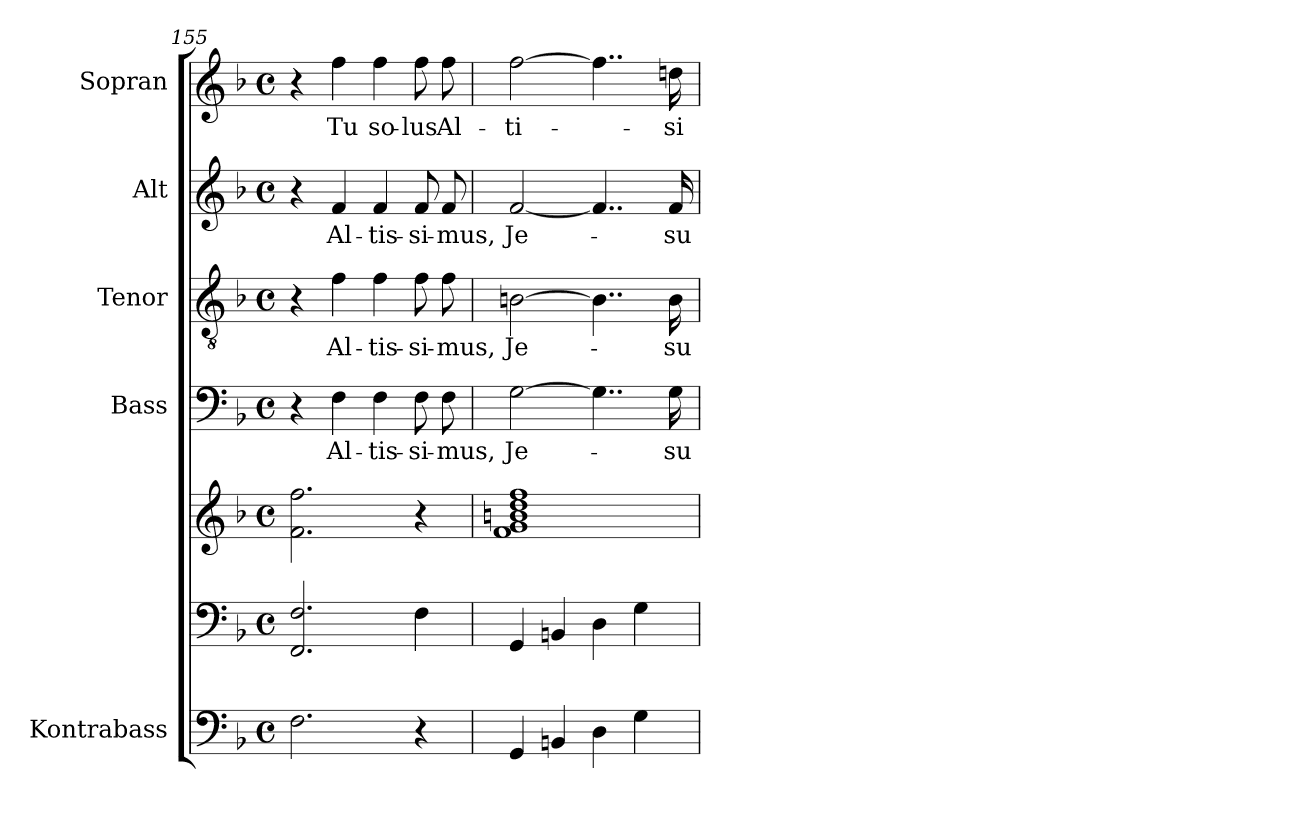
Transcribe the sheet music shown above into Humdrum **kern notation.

**kern	**kern	**kern	**kern	**text	**kern	**text	**kern	**text	**kern	**text
*part6	*part5	*part5	*part4	*part4	*part3	*part3	*part2	*part2	*part1	*part1
*staff7	*staff6	*staff5	*staff4	*staff4	*staff3	*staff3	*staff2	*staff2	*staff1	*staff1
*I"Kontrabass	*	*	*I"Bass	*	*I"Tenor	*	*I"Alt	*	*I"Sopran	*
*I'Kb.	*	*	*I'B.	*	*I'T.	*	*I'A.	*	*I'S.	*
*clefF4	*clefF4	*clefG2	*clefF4	*	*clefGv2	*	*clefG2	*	*clefG2	*
*ITrd7c12	*	*	*	*	*	*	*	*	*	*
*k[b-]	*k[b-]	*k[b-]	*k[b-]	*	*k[b-]	*	*k[b-]	*	*k[b-]	*
*F:	*F:	*F:	*F:	*	*F:	*	*F:	*	*F:	*
*M4/4	*M4/4	*M4/4	*M4/4	*	*M4/4	*	*M4/4	*	*M4/4	*
*met(c)	*met(c)	*met(c)	*met(c)	*	*met(c)	*	*met(c)	*	*met(c)	*
=155	=155	=155	=155	=155	=155	=155	=155	=155	=155	=155
2.FF\	2.FF/ 2.F/	2.f\ 2.ff\	4r	.	4r	.	4r	.	4r	.
!	!	!	!	!LO:LY:b	!	!LO:LY:b	!	!LO:LY:b	!	!LO:LY:b
.	.	.	4F\	Al-	4f\	Al-	4f/	Al-	4ff\	Tu
!	!	!	!	!LO:LY:b	!	!LO:LY:b	!	!LO:LY:b	!	!LO:LY:b
.	.	.	4F\	-tis-	4f\	-tis-	4f/	-tis-	4ff\	so-
!	!	!	!	!LO:LY:b	!	!LO:LY:b	!	!LO:LY:b	!	!LO:LY:b
4r	4F\	4r	8F\	-si-	8f\	-si-	8f/	-si-	8ff\	-lus
!	!	!	!	!LO:LY:b	!	!LO:LY:b	!	!LO:LY:b	!	!LO:LY:b
.	.	.	8F\	-mus,	8f\	-mus,	8f/	-mus,	8ff\	Al-
=156	=156	=156	=156	=156	=156	=156	=156	=156	=156	=156
!	!	!	!	!LO:LY:b	!	!LO:LY:b	!	!LO:LY:b	!	!LO:LY:b
4GGG/	4GG/	1f 1g 1bn 1dd 1ff	[2G\	Je-	[2Bn\	Je-	[2f/	Je-	[2ff\	-ti-
4BBBn/	4BBn/	.	.	.	.	.	.	.	.	.
4DD\	4D\	.	4..G\]	.	4..B\]	.	4..f/]	.	4..ff\]	.
4GG\	4G\	.	.	.	.	.	.	.	.	.
!	!	!	!	!LO:LY:b	!	!LO:LY:b	!	!LO:LY:b	!	!LO:LY:b
.	.	.	16G\	-su	16B\	-su	16f/	-su	16ddn\	-si-
=	=	=	=	=	=	=	=	=	=	=
*-	*-	*-	*-	*-	*-	*-	*-	*-	*-	*-
